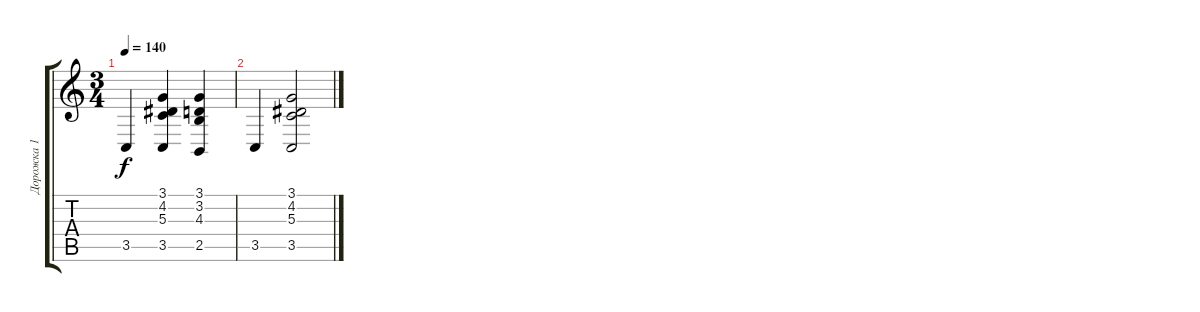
\track ("Дорожка 1" "Дорожка 1") {instrument harpsichord}
\staff {score tabs}
\tuning (E4 B3 G3 D3 A2 E2) {hide}
\ts (3 4)
\tempo 140
\clef g2
\ks c
3.5.4{dy f} (3.1 4.2 5.3 3.5).4 (3.1 3.2 4.3 2.5).4 |
3.5.4 (3.1 4.2 5.3 3.5).2
